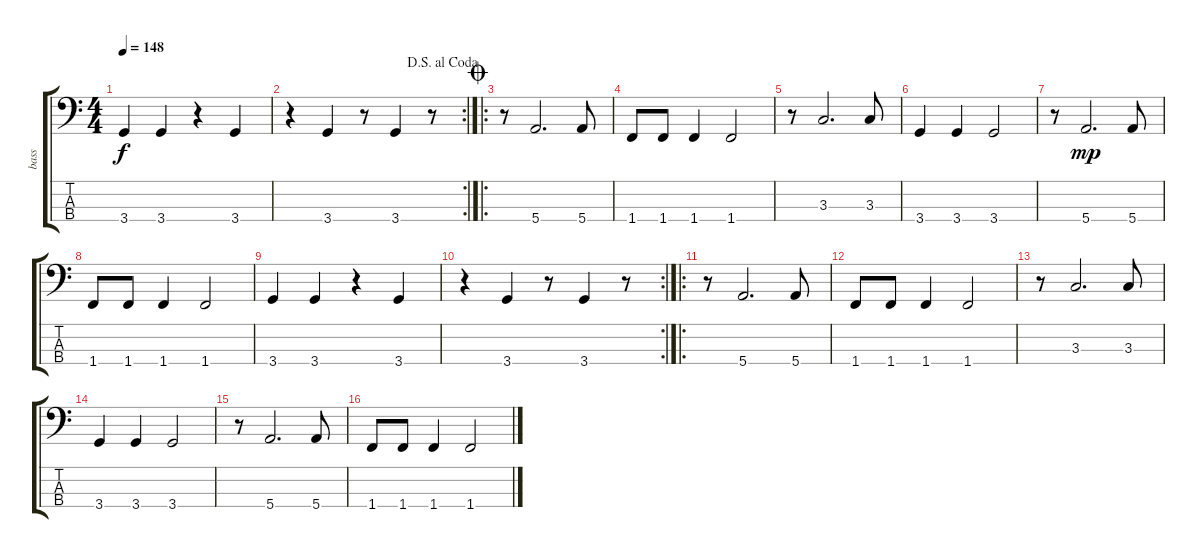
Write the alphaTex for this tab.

\track ("bass" "bass") {instrument electricbassfinger}
\staff {score tabs}
\tuning (G2 D2 A1 E1) {hide}
\ts (4 4)
\tempo 148
\clef f4
\ks c
3.4.4{dy f} 3.4.4 r.4 3.4.4 |
\rc 2
\jump dalsegnoalcoda
r.4 3.4.4 r.8 3.4.4 r.8 |
\ro
\jump coda
r.8 5.4.2{d} 5.4.8 |
1.4.8 1.4.8 1.4.4 1.4.2 |
r.8 3.3.2{d} 3.3.8 |
3.4.4 3.4.4 3.4.2 |
r.8 5.4.2{d dy mp} 5.4.8 |
1.4.8 1.4.8 1.4.4 1.4.2 |
3.4.4 3.4.4 r.4 3.4.4 |
\rc 2
r.4 3.4.4 r.8 3.4.4 r.8 |
\ro
r.8 5.4.2{d} 5.4.8 |
1.4.8 1.4.8 1.4.4 1.4.2 |
r.8 3.3.2{d} 3.3.8 |
3.4.4 3.4.4 3.4.2 |
r.8 5.4.2{d} 5.4.8 |
1.4.8 1.4.8 1.4.4 1.4.2
